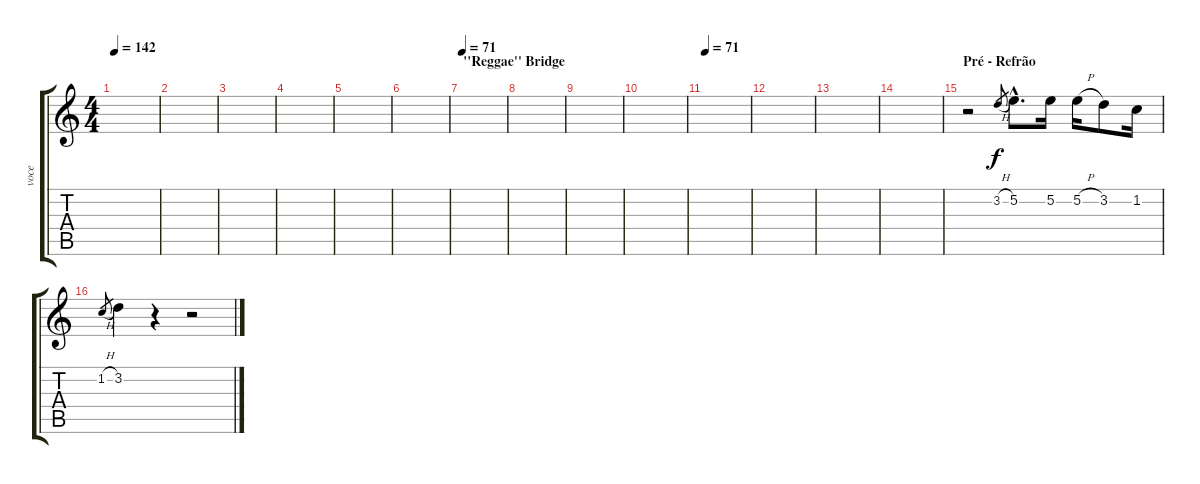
\track ("voce" "voce") {instrument distortionguitar}
\staff {score tabs}
\tuning (E4 B3 G3 D3 A2 E2) {hide}
\ts (4 4)
\tempo 142
\clef g2
\ks c
|
|
|
|
|
|
\section ("" "''Reggae'' Bridge")
\tempo 71
|
|
|
|
\tempo 71
|
|
|
|
\section ("" "Pré - Refrão")
r.2 3.2{h}.8{gr} 5.2{hac}.8{d} 5.2.16 5.2{h}.16 3.2.8 1.2.16 |
1.2{h}.8{gr} 3.2.4 r.4 r.2
